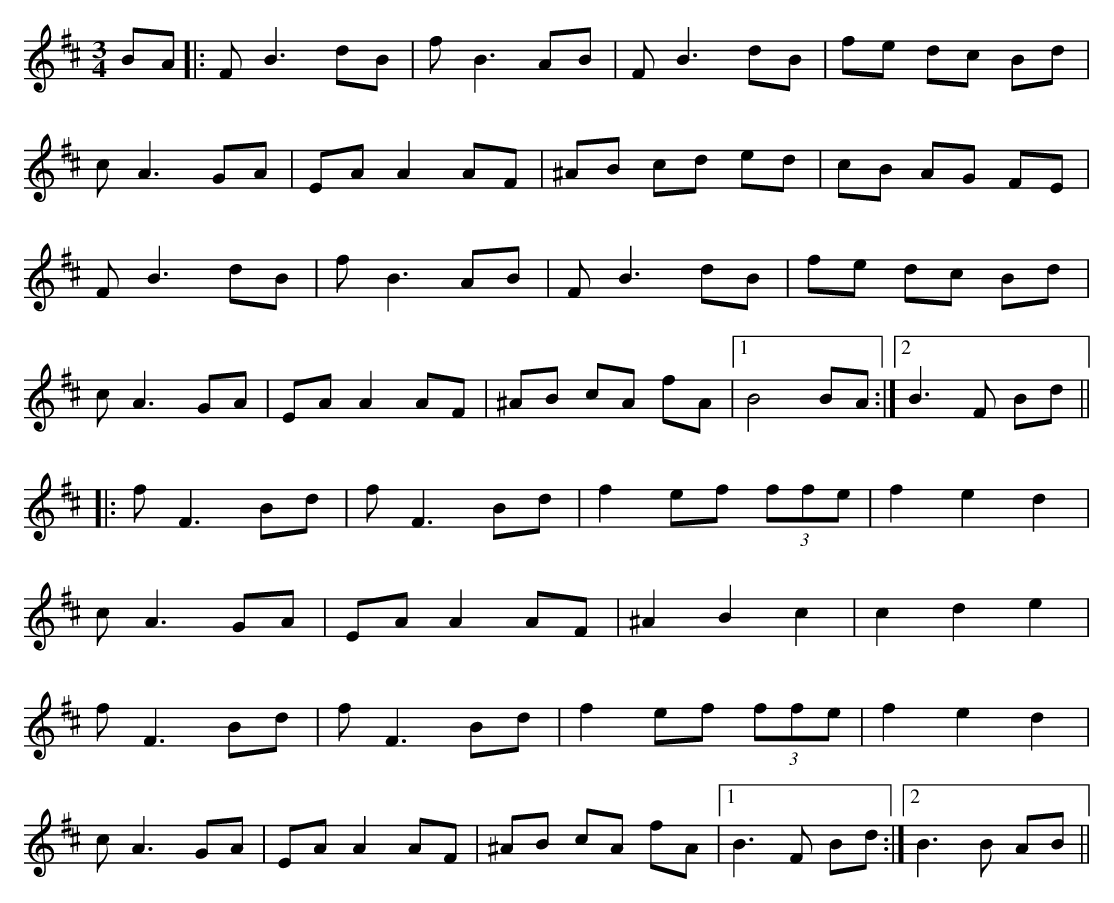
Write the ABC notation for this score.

X:1
M:3/4
K:Bmin
BA|:FB3 dB|fB3 AB|FB3 dB|fe dc Bd|
cA3 GA|EA A2 AF|^AB cd ed|cB AG FE|
FB3 dB|fB3 AB|FB3 dB|fe dc Bd|
cA3 GA|EA A2 AF|^AB cA fA|1 B4 BA:|2 B3 F Bd||
|:fF3 Bd|fF3 Bd|f2 ef (3ffe|f2 e2 d2|
cA3 GA|EA A2 AF|^A2 B2 c2|c2 d2 e2|
fF3 Bd|fF3 Bd|f2 ef (3ffe|f2 e2 d2|
cA3 GA|EA A2 AF|^AB cA fA|1 B3 F Bd:|2 B3 B AB||
